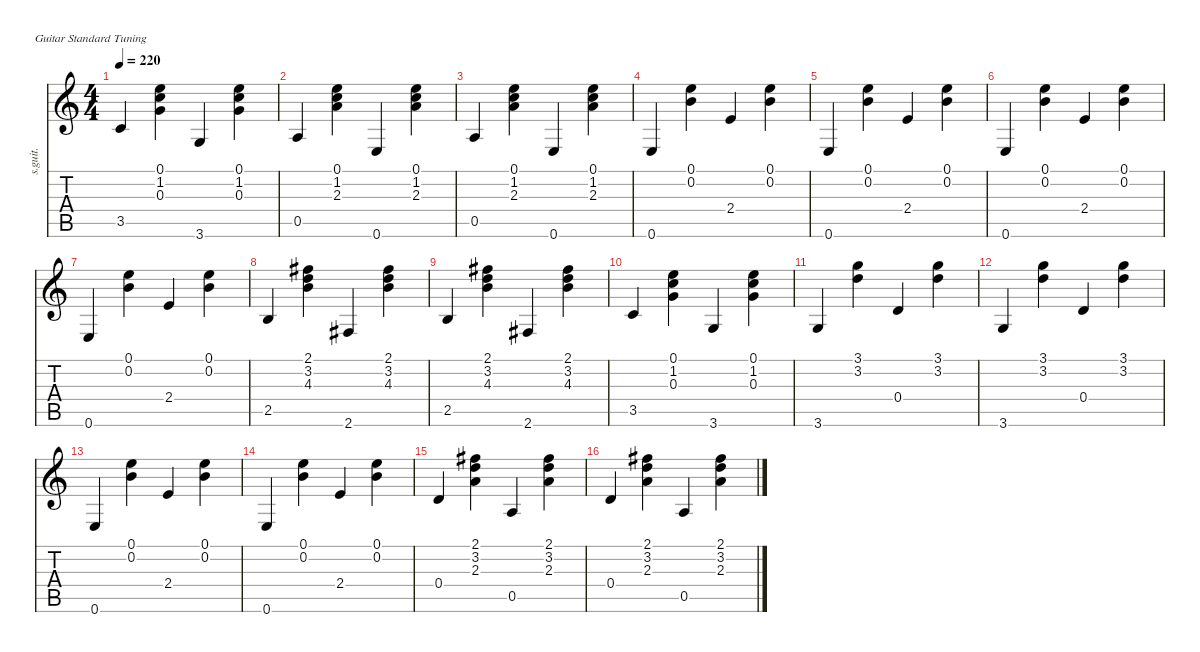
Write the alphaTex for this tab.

\defaultSystemsLayout 4
\hideDynamics
\bracketExtendMode nobrackets
\track ("Steel Guitar" "s.guit.") {instrument acousticguitarsteel}
\staff {score tabs}
\tuning (E4 B3 G3 D3 A2 E2)
\ts (4 4)
\tempo 220
\clef g2
\ks c
3.5.4{dy mf} (0.1 1.2 0.3).4 3.6.4 (0.1 1.2 0.3).4 |
0.5.4 (0.1 1.2 2.3).4 0.6.4 (0.1 1.2 2.3).4 |
0.5.4 (0.1 1.2 2.3).4 0.6.4 (0.1 1.2 2.3).4 |
0.6.4 (0.1 0.2).4 2.4.4 (0.1 0.2).4 |
0.6.4 (0.1 0.2).4 2.4.4 (0.1 0.2).4 |
0.6.4 (0.1 0.2).4 2.4.4 (0.1 0.2).4 |
0.6.4 (0.1 0.2).4 2.4.4 (0.1 0.2).4 |
2.5.4 (2.1{acc #} 3.2 4.3).4 2.6{acc #}.4 (2.1{acc #} 3.2 4.3).4 |
2.5.4 (2.1{acc #} 3.2 4.3).4 2.6{acc #}.4 (2.1{acc #} 3.2 4.3).4 |
3.5.4 (0.1 1.2 0.3).4 3.6.4 (0.1 1.2 0.3).4 |
3.6.4 (3.1 3.2).4 0.4.4 (3.1 3.2).4 |
3.6.4 (3.1 3.2).4 0.4.4 (3.1 3.2).4 |
0.6.4 (0.1 0.2).4 2.4.4 (0.1 0.2).4 |
0.6.4 (0.1 0.2).4 2.4.4 (0.1 0.2).4 |
0.4.4 (2.1{acc #} 3.2 2.3).4 0.5.4 (2.1{acc #} 3.2 2.3).4 |
0.4.4 (2.1{acc #} 3.2 2.3).4 0.5.4 (2.1{acc #} 3.2 2.3).4
